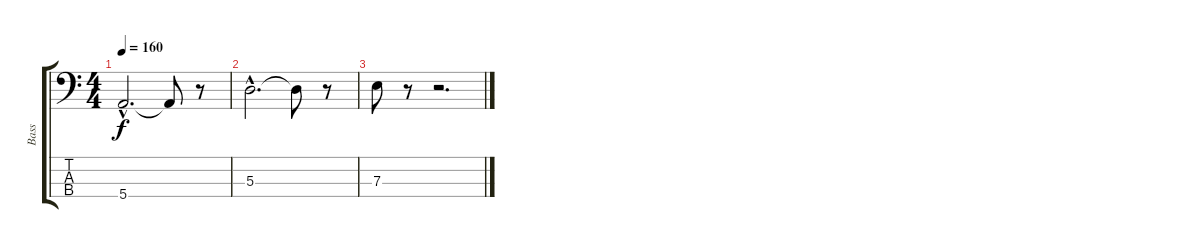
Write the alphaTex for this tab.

\track ("Bass" "Bass") {instrument electricbassfinger}
\staff {score tabs}
\tuning (G2 D2 A1 E1) {hide}
\ts (4 4)
\section ("" "")
\tempo 160
\clef f4
\ks c
5.4{hac}.2{d dy f} 5.4{t}.8 r.8 |
5.3{hac}.2{d} 5.3{t}.8 r.8 |
7.3.8 r.8 r.2{d}
